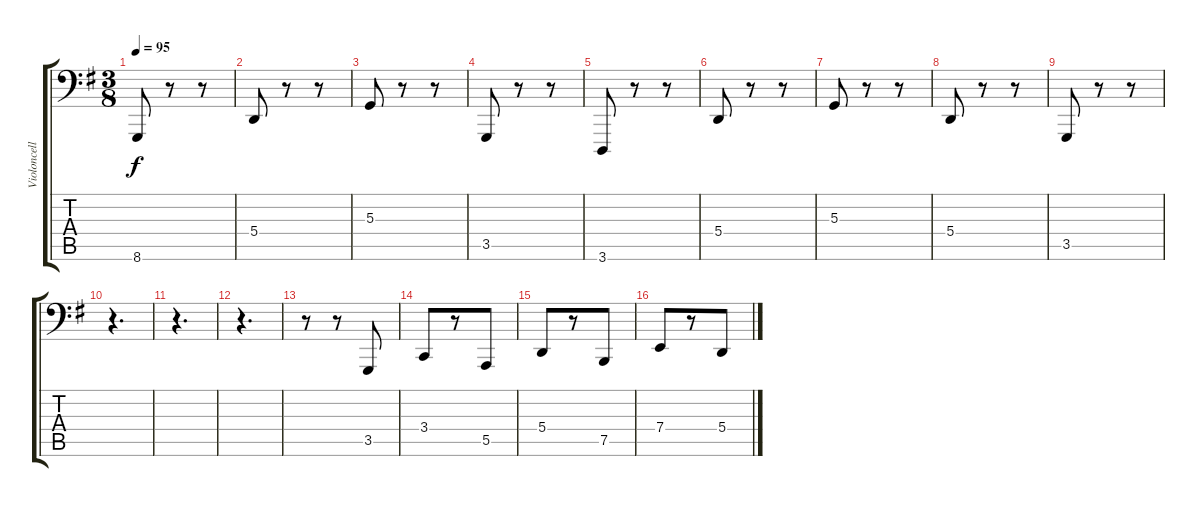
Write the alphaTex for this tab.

\track ("Violoncello" "Violoncell") {instrument cello}
\staff {score tabs}
\tuning (C3 G2 D2 A1 E1 B0) {hide}
\ts (3 8)
\tempo 95
\clef f4
\ks g
8.6.8{dy f} r.8 r.8 |
5.4.8 r.8 r.8 |
5.3.8 r.8 r.8 |
3.5.8 r.8 r.8 |
3.6.8 r.8 r.8 |
5.4.8 r.8 r.8 |
5.3.8 r.8 r.8 |
5.4.8 r.8 r.8 |
3.5.8 r.8 r.8 |
r.4{d} |
r.4{d} |
r.4{d} |
r.8 r.8 3.5.8 |
3.4.8 r.8 5.5.8 |
5.4.8 r.8 7.5.8 |
7.4.8 r.8 5.4.8
